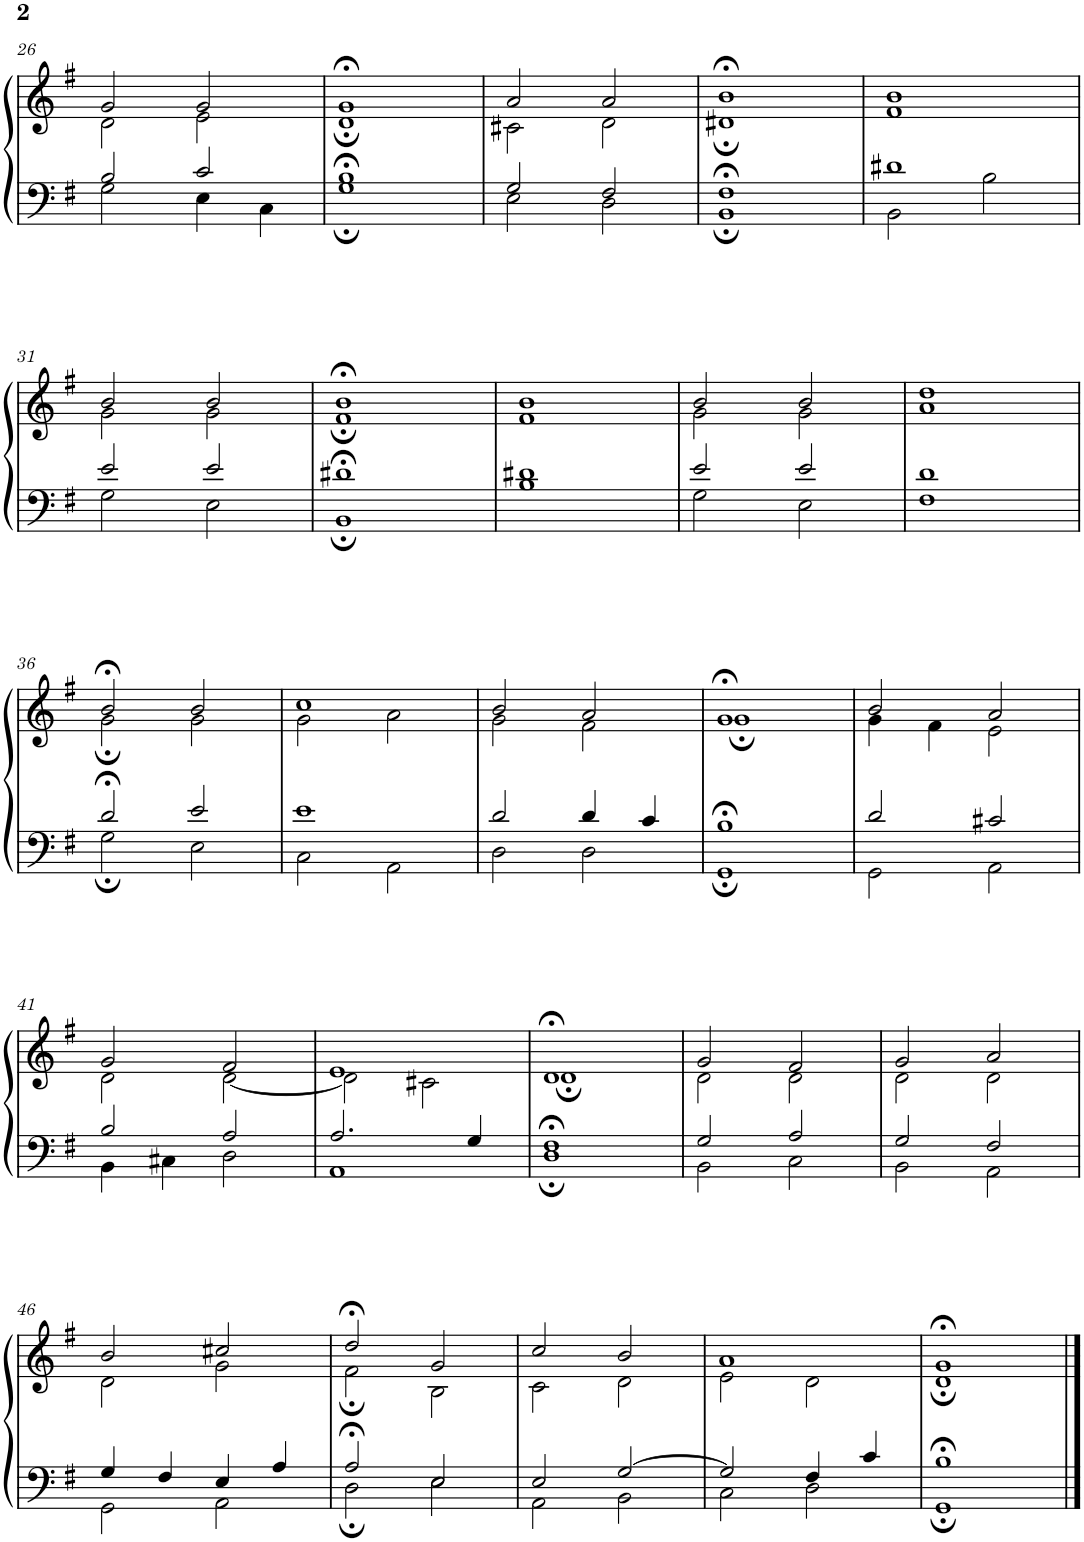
**kern	**kern
*part1	*part1
*staff2	*staff1
*I"Piano	*
*I'Pno.	*
!!LO:PB:g=z
*clefF4	*clefG2
*k[f#]	*k[f#]
*M4/4	*M4/4
*met(c)	*met(c)
=26	=26
*^	*^
2B/	2G\	2g/	2d\
2c/	4E\	2g/	2e\
.	4C\	.	.
=27	=27	=27	=27
1B;<	1G;	1g;<	1d;
=28	=28	=28	=28
2G/	2E\	2a/	2c#X\
2F#/	2D\	2a/	2d\
=29	=29	=29	=29
1F#;<	1BB;	1b;<	1d#X;
=30	=30	=30	=30
1d#X	2BB\	1b	1f#
.	2B\	.	.
!!LO:LB:g=z	!!
=31	=31	=31	=31
2e/	2G\	2b/	2g\
2e/	2E\	2b/	2g\
=32	=32	=32	=32
1d#X;<	1BB;	1b;<	1f#;
=33	=33	=33	=33
1d#X	1B	1b	1f#
=34	=34	=34	=34
2e/	2G\	2b/	2g\
2e/	2E\	2b/	2g\
=35	=35	=35	=35
1d	1F#	1dd	1a
!!LO:LB:g=z	!!
=36	=36	=36	=36
2d;</	2G;\	2b;</	2g;\
2e/	2E\	2b/	2g\
=37	=37	=37	=37
1e	2C\	1cc	2g\
.	2AA\	.	2a\
=38	=38	=38	=38
2d/	2D\	2b/	2g\
4d/	2D\	2a/	2f#\
4c/	.	.	.
=39	=39	=39	=39
1B;<	1GG;	1g;<	1g;
=40	=40	=40	=40
2d/	2GG\	2b/	4g\
.	.	.	4f#\
2c#X/	2AA\	2a/	2e\
!!LO:LB:g=z	!!
=41	=41	=41	=41
2B/	4BB\	2g/	2d\
.	4C#X\	.	.
2A/	2D\	2f#/	[2d\
=42	=42	=42	=42
2.A/	1AA	1e	2d\]
.	.	.	2c#X\
4G/	.	.	.
=43	=43	=43	=43
1F#;<	1D;	1d;<	1d;
=44	=44	=44	=44
2G/	2BB\	2g/	2d\
2A/	2C\	2f#/	2d\
=45	=45	=45	=45
2G/	2BB\	2g/	2d\
2F#/	2AA\	2a/	2d\
!!LO:LB:g=z	!!
=46	=46	=46	=46
4G/	2GG\	2b/	2d\
4F#/	.	.	.
4E/	2AA\	2cc#X/	2g\
4A/	.	.	.
=47	=47	=47	=47
2A;</	2D;\	2dd;</	2f#;\
2E/	2E\	2g/	2B\
=48	=48	=48	=48
2E/	2AA\	2cc/	2c\
[2G/	2BB\	2b/	2d\
=49	=49	=49	=49
2G/]	2C\	1a	2e\
4F#/	2D\	.	2d\
4c/	.	.	.
=50	=50	=50	=50
1B;<	1GG;	1g;<	1d;
*v	*v	*	*
*	*v	*v
==	==
*-	*-
